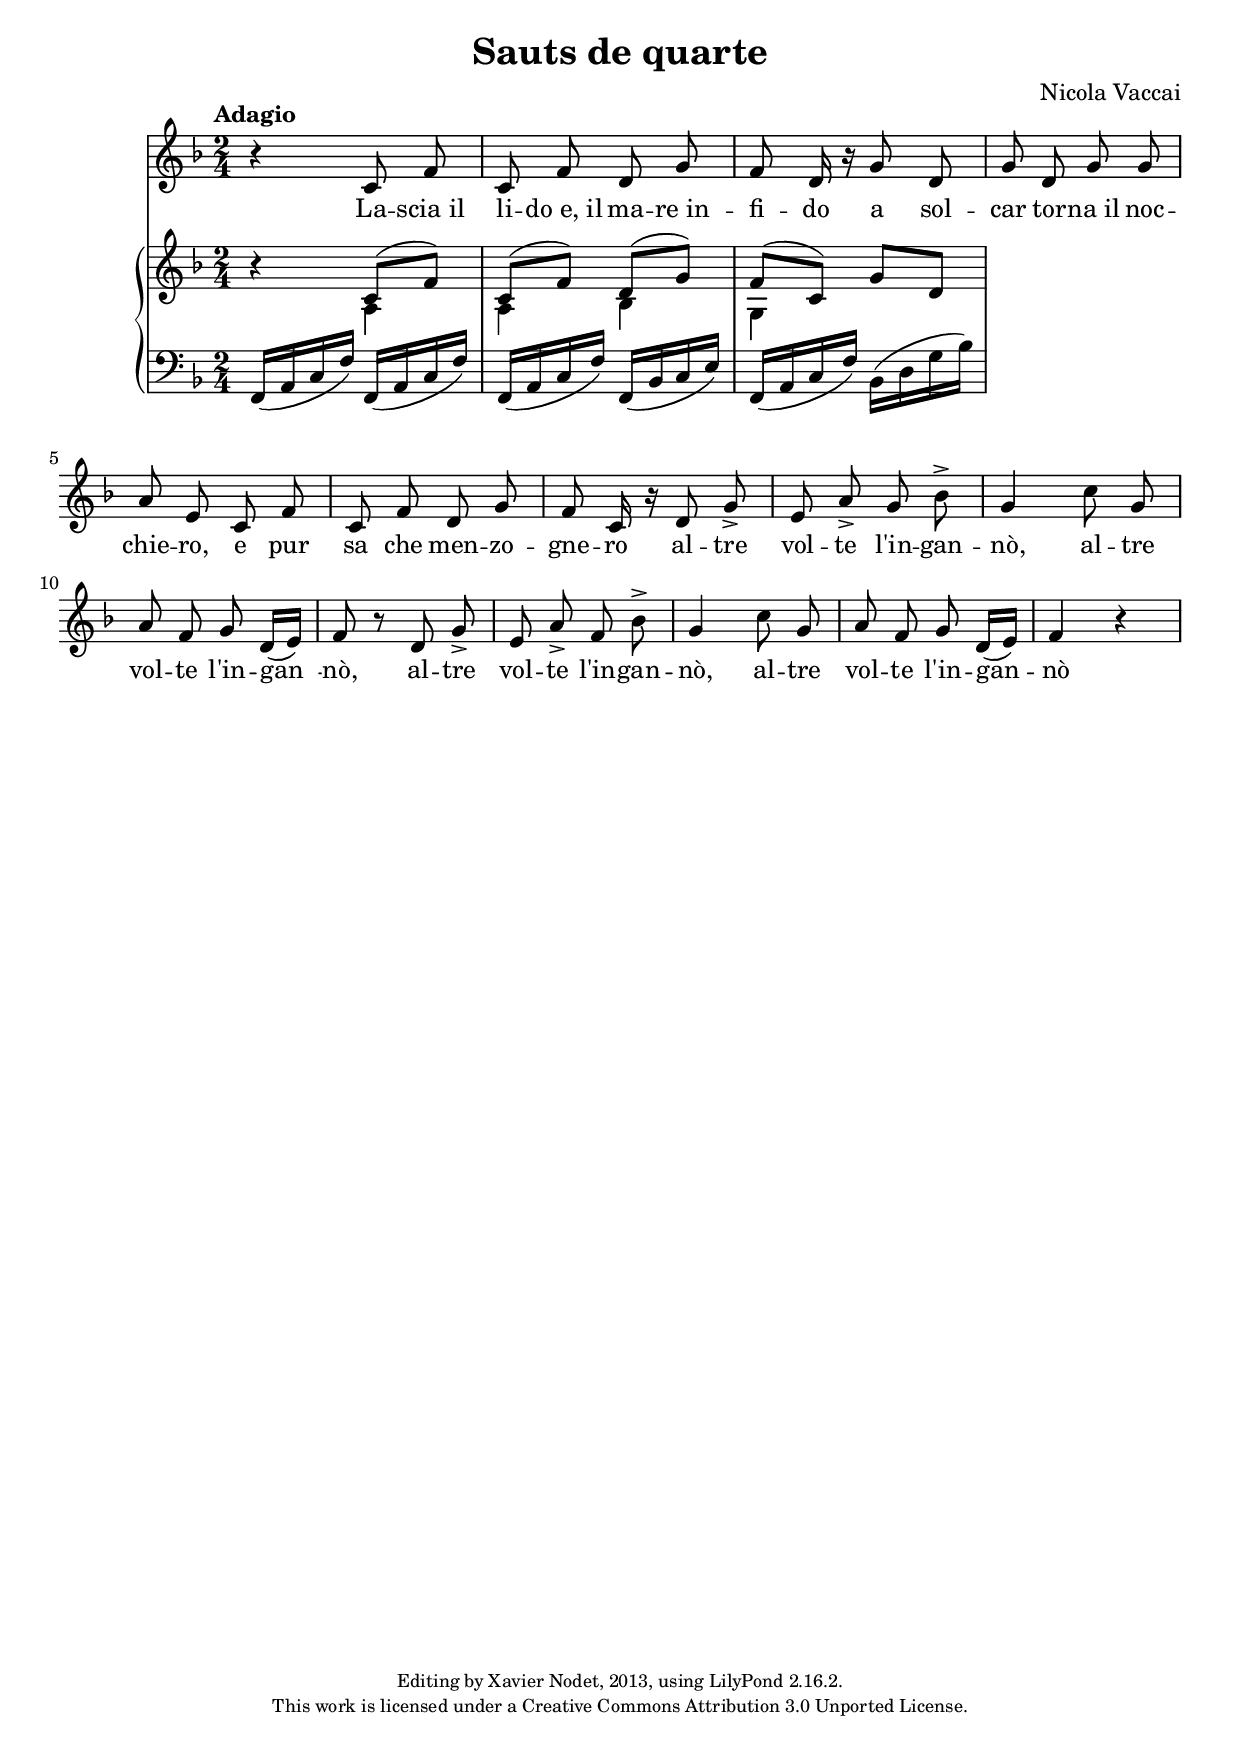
%
% Nicola Vaccai: Sauts de quarte
% Editing Copyright (c) Xavier Nodet, 2013
% This work is licensed under a Creative Commons Attribution 3.0 Unported License
%

\version "2.16.2"

\paper {
  #(set-paper-size "a4")
}


﻿%
% Nicola Vaccai: Sauts de quarte
% Editing Copyright (c) Xavier Nodet, 2013
% This work is licensed under a Creative Commons Attribution 3.0 Unported License
%

\header {
  title = "Sauts de quarte"
  composer = "Nicola Vaccai"
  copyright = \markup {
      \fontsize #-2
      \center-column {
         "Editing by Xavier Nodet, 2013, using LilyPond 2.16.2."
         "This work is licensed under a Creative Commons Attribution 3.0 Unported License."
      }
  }
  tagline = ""
}

melody = \relative c' {
  \clef treble
  \key f \major
  \time 2/4
  \tempo "Adagio"
  \autoBeamOff

  r4 c8 f |
  c f d g |
  f d16 r16 g8 d |
  
  g d g g |
  a e c f |
  c f d g |
  f c16 r16 d8 g-> |
  
  e a-> g bes-> |
  g4 c8 g |
  a f g d16[( e)] | 
  f8 r d g-> |
  
  e a-> f bes-> |
  g4 c8 g |
  a f g d16[( e)] |
  f4 r4 |
  
}

text_italien = \lyricmode {
  La -- scia_il | li -- do_e,_il ma -- re_in -- | fi -- do a sol -- |
  car tor -- na_il noc -- | chie -- ro, e pur | sa che men -- zo -- | gne -- ro al -- tre |
  vol -- te l'in -- gan -- | nò, al -- tre | vol -- te l'in -- gan__ -- | nò, al -- tre |
  vol -- te l'in -- gan -- | nò, al -- tre | vol -- te l'in -- gan -- | nò

}

text_allemand = \lyricmode {
}



%
% the piano part
%


upper = \relative c' {
  \clef treble
  \key f \major
  \time 2/4
  \tempo "Adagio"

  r4 <<{c8( f)} \\ a,4>> | <<{c8( f)} \\ a,4>> <<{d8( g)} \\ bes,4>> | <<{f'8( c)} \\ g4>> g'8 d |
}

lower = \relative c, {
  \clef bass
  \key f \major
  \time 2/4

  f16( a c f) f,( a c f) | f,( a c f) f,( bes c e) | f,( a c f) bes,( d g bes) |
}


\score{
  <<
    \new Voice = "one" {
      \melody
    }
    \new Lyrics \lyricsto "one" \text_italien
    \new PianoStaff 
    <<
      \new Staff = "upper" \upper
      \new Staff = "lower" \lower
    >>
  >>
  \layout { }
  \midi { }
}
